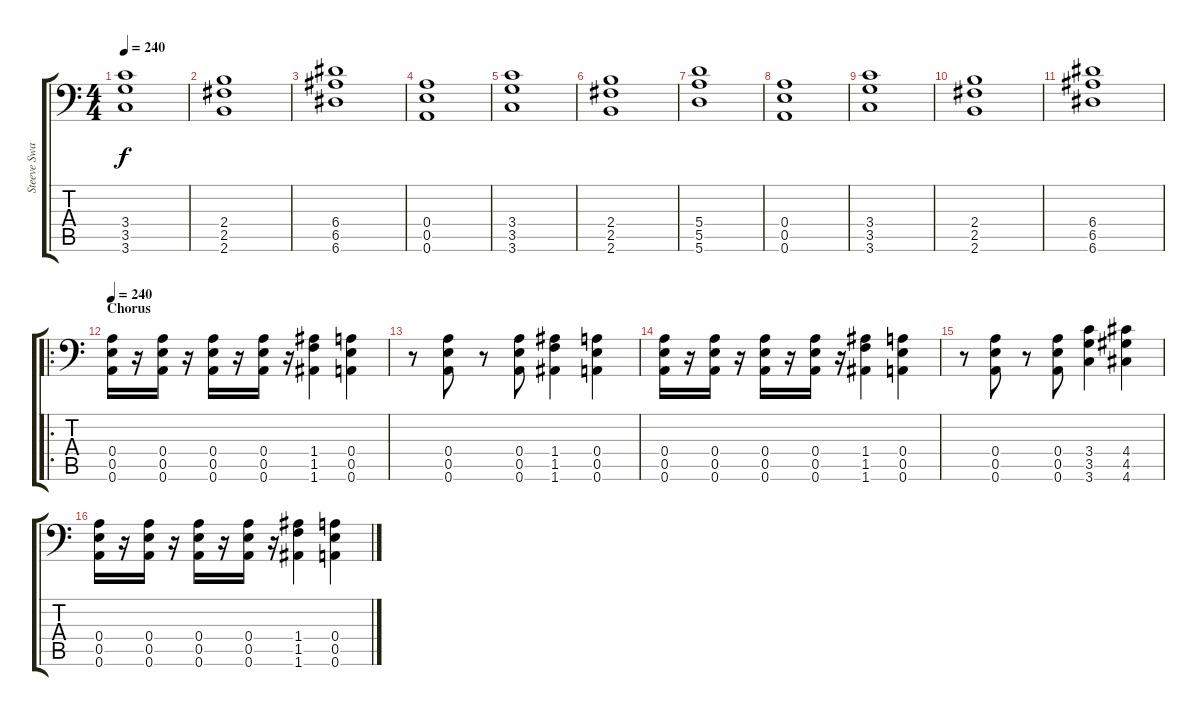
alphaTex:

\track ("Steeve Swanson - Guitar" "Steeve Swa") {instrument distortionguitar}
\staff {score tabs}
\tuning (B3 Gb3 D3 A2 E2 A1) {hide}
\ts (4 4)
\tempo 240
\clef f4
\ks c
(3.4 3.5 3.6).1{dy f} |
(2.4 2.5 2.6).1 |
(6.4 6.5 6.6).1 |
(0.4 0.5 0.6).1 |
(3.4 3.5 3.6).1 |
(2.4 2.5 2.6).1 |
(5.4 5.5 5.6).1 |
(0.4 0.5 0.6).1 |
(3.4 3.5 3.6).1 |
(2.4 2.5 2.6).1 |
(6.4 6.5 6.6).1 |
\ro
\section ("" "Chorus")
\tempo 240
(0.4 0.5 0.6).16{volume 12 balance 4 instrument distortionguitar} r.16 (0.4 0.5 0.6).16 r.16 (0.4 0.5 0.6).16 r.16 (0.4 0.5 0.6).16 r.16 (1.4 1.5 1.6).4 (0.4 0.5 0.6).4 |
r.8 (0.4 0.5 0.6).8 r.8 (0.4 0.5 0.6).8 (1.4 1.5 1.6).4 (0.4 0.5 0.6).4 |
(0.4 0.5 0.6).16 r.16 (0.4 0.5 0.6).16 r.16 (0.4 0.5 0.6).16 r.16 (0.4 0.5 0.6).16 r.16 (1.4 1.5 1.6).4 (0.4 0.5 0.6).4 |
r.8 (0.4 0.5 0.6).8 r.8 (0.4 0.5 0.6).8 (3.4 3.5 3.6).4 (4.4 4.5 4.6).4 |
(0.4 0.5 0.6).16 r.16 (0.4 0.5 0.6).16 r.16 (0.4 0.5 0.6).16 r.16 (0.4 0.5 0.6).16 r.16 (1.4 1.5 1.6).4 (0.4 0.5 0.6).4
